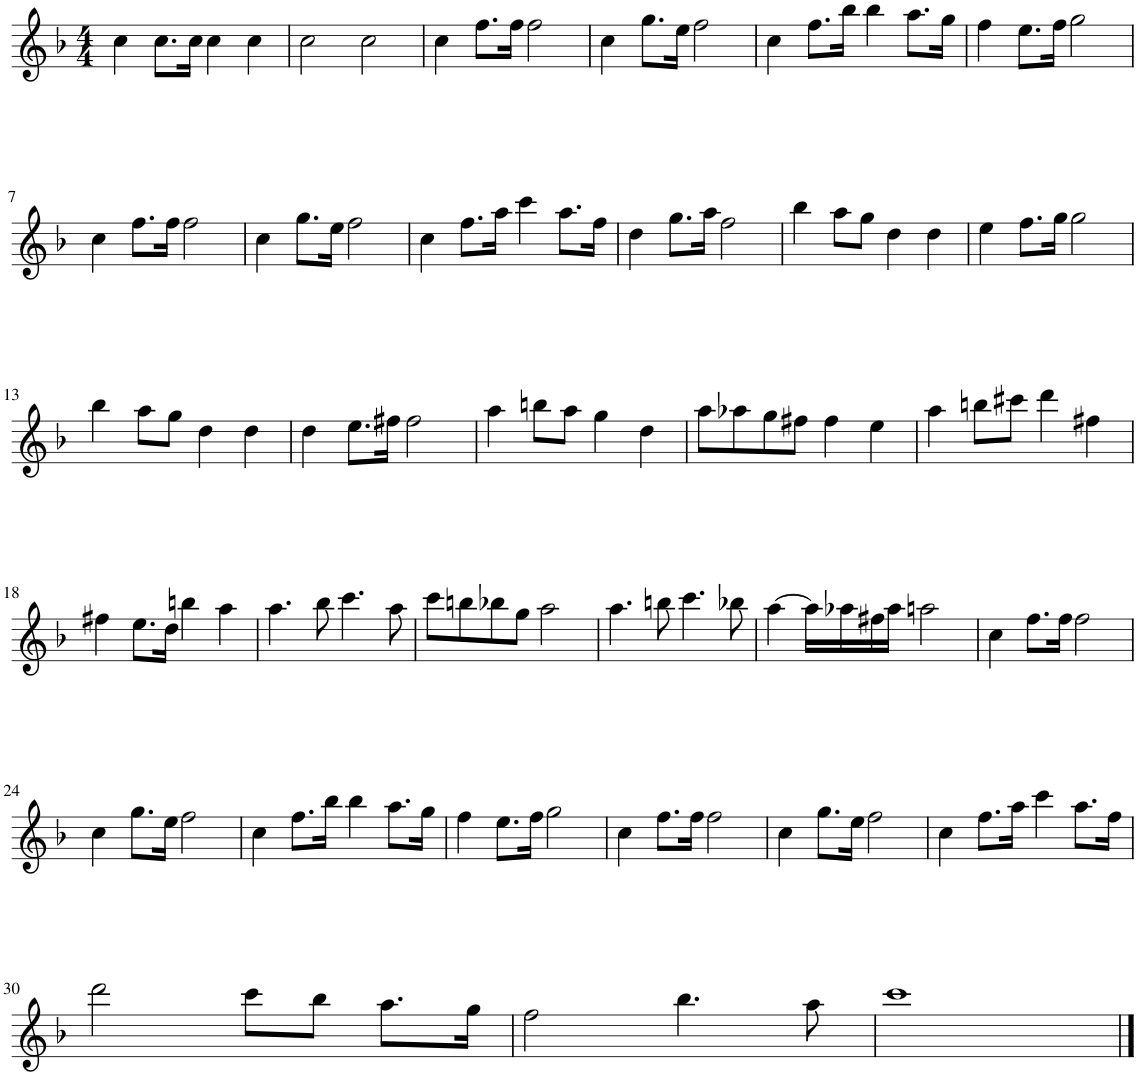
**kern
*part1
*staff1
*I"Flute, Flute
*I'Fl
*clefG2
*k[b-]
*M4/4
=1
4cc\
8.cc\L
16cc\Jk
4cc\
4cc\
=2
2cc\
2cc\
=3
4cc\
8.ff\L
16ff\Jk
2ff\
=4
4cc\
8.gg\L
16ee\Jk
2ff\
=5
4cc\
8.ff\L
16bb-\Jk
4bb-\
8.aa\L
16gg\Jk
=6
4ff\
8.ee\L
16ff\Jk
2gg\
!!LO:LB:g=z
=7
4cc\
8.ff\L
16ff\Jk
2ff\
=8
4cc\
8.gg\L
16ee\Jk
2ff\
=9
4cc\
8.ff\L
16aa\Jk
4ccc\
8.aa\L
16ff\Jk
=10
4dd\
8.gg\L
16aa\Jk
2ff\
=11
4bb-\
8aa\L
8gg\J
4dd\
4dd\
=12
4ee\
8.ff\L
16gg\Jk
2gg\
!!LO:LB:g=z
=13
4bb-\
8aa\L
8gg\J
4dd\
4dd\
=14
4dd\
8.ee\L
16ff#X\Jk
2ff#\
=15
4aa\
8bbn\L
8aa\J
4gg\
4dd\
=16
8aa\L
8aa-X\
8gg\
8ff#X\J
4ff#\
4ee\
=17
4aa\
8bbn\L
8ccc#X\J
4ddd\
4ff#X\
!!LO:LB:g=z
=18
4ff#X\
8.ee\L
16dd\Jk
4bbn\
4aa\
=19
4.aa\
8bb-\
4.ccc\
8aa\
=20
8ccc\L
8bbn\
8bb-X\
8gg\J
2aa\
=21
4.aa\
8bbn\
4.ccc\
8bb-X\
=22
[4aa\
16aa\LL]
16aa-X\
16ff#X\
16aa-\JJ
2aan\
=23
4cc\
8.ff\L
16ff\Jk
2ff\
!!LO:LB:g=z
=24
4cc\
8.gg\L
16ee\Jk
2ff\
=25
4cc\
8.ff\L
16bb-\Jk
4bb-\
8.aa\L
16gg\Jk
=26
4ff\
8.ee\L
16ff\Jk
2gg\
=27
4cc\
8.ff\L
16ff\Jk
2ff\
=28
4cc\
8.gg\L
16ee\Jk
2ff\
=29
4cc\
8.ff\L
16aa\Jk
4ccc\
8.aa\L
16ff\Jk
!!LO:LB:g=z
=30
2ddd\
8ccc\L
8bb-\J
8.aa\L
16gg\Jk
=31
2ff\
4.bb-\
8aa\
=32
1ccc
==
*-
